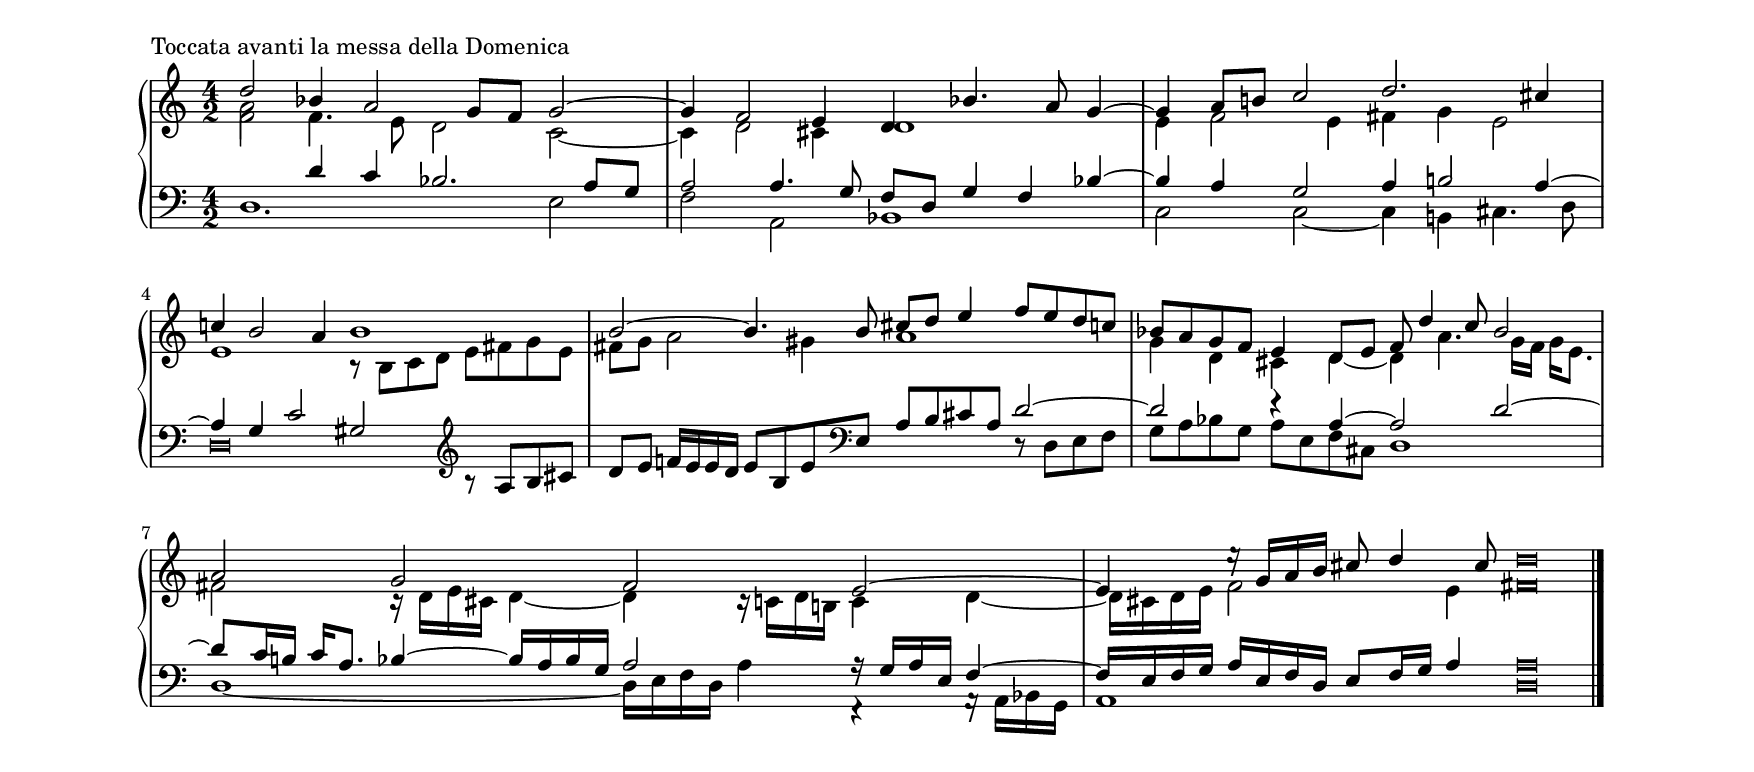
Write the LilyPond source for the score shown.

%! Title: Toccata avanti la messa della Domenica
%! Part: I
%! No: 1
%! Remark:

\version "2.22.1"
\include "italiano.ly"

%****************************************************************
% Start cut-&-pastable-section

%****************************************************************

\paper {
  % Set paper
  #(set-paper-size "a4landscape")
  indent = 0\mm
  line-width = 250\mm
  ragged-right = ##f
  line-width = #(- line-width (* mm 3.000000) (* mm 1))
}

\layout {
  \context {
    \Score
    \override SpacingSpanner.base-shortest-duration = #(ly:make-moment 1/16)
    \override SpacingSpanner.uniform-stretching = ##t 
  }
}

%*****************************************
%  Set Header
%*****************************************
\header {
  %title = "KYRIE"
  %subtitle = "Kyrie della Domenica"
  %subsubtitle = "Fiori Musicali"
  %composer = "G. Frescobaldi"
  %opus = "F.12/02"
  %tagline = "© 2022 Hautbois Project"
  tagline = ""
}

%*****************************************
% Start Voice
% Write the voices here
%*****************************************
MyMeter = \time 4/2
MyTempo = \tempo "Adantino"
MyKey = \key do \major
PieceName = "Toccata avanti la messa della Domenica"

PieceIS = \relative re'' {
  % bar 1 - 3
  re2 sib4 la2 sol8 fa sol2~ |
  sol4 fa2 mi4 re sib'4. la8 sol4~ |
  sol4 la8 si! do2 re2. dod4 |
  
  % bar 4 - 6
  do! si2 la4 si1 |
  si2~ si4. si8 dod re mi4 fa8 mi re do! |
  sib la sol fa mi4 re8 mi fa re'4 do8 sib2 | 
  
  % bar 7 - 8
  la2 sol fad mi~ |
  mi4 mi'16\rest sol, la si dod8 re4 dod8
  \once \override NoteHead.style = #'baroque
  re\breve*1/2 |
  
  \bar "|."
}

PieceIA = \relative la' {
  % bar 1 - 3
  la2 fa4. mi8 re2 do~ |
  do4 re2 dod4 re1 |
  mi4 fa2 mi4 fad sol mi2 |
  
  % bar 4 - 6
  mi1 si8\rest si do re mi fad sol mi |
  fad sol la2 sold4 la1 |
  sol4 re dod re~ re la'4. sol16 fa sol mi8. |
  
  % bar 7 - 8
  fad2 do16\rest re mi dod re4~ re do16\rest do re si! do4 re~ |
  re16 dod re mi fa2 mi4
  \once \override NoteHead.style = #'baroque
  fad\breve*1/2 |
  
  \bar "|."
}

PieceIT = \relative fa' {
  % bar 1 - 3
  \change Staff=up \once \stemDown fa2 \change Staff=down re4 do sib2. la8 sol |
  la2 la4. sol8 fa re sol4 fa sib~ |
  sib la sol2 la4 si!2 la4~ |
  
  % bar 4 - 6
  la4 sol do2 sold \clef "treble" si8\rest la si dod |
  re8 mi fa!16 mi mi re mi8 si mi \clef "bass" mi, la si dod la re2~ |
  re2 mi4\rest la,4~ la2 re2~ |
  
  % bar 7 - 8
  re8 do16 si! do la8. sib4~ sib16 la sib sol la2 la16\rest sol la mi fa4~ |
  fa16 mi fa sol la mi fa re mi8 fa16 sol la4
  \once \override NoteHead.style = #'baroque
  la\breve*1/2 |
  
  \bar "|."
}

PieceIB = \relative re {
  % bar 1 - 3
  re1. mi2 | fa la, sib1 |
  do2 do~ do4 si! dod4. re8 |
  
  % bar 4 - 6
  \once \override NoteHead.style = #'baroque
  re\breve*1 |
  s1. re8\rest re mi fa |
  sol8 la sib sol la mi fa dod re1 |
  
  % bar 7 - 8
  re1~ re16 mi fa re la'4 fa,4\rest la16\rest la sib sol |
  la1 \once \override NoteHead.style = #'baroque
  re\breve*1/2 |
  
  \bar "|."
}

%*****************************************
%  Start Score
%*****************************************

\markup { \vspace #1 }
\score {
  \header {
    piece = \PieceName
  }
  \new PianoStaff <<
    \new Staff = "up" {
      \clef "treble" 
      %\MyTempo
      \MyKey
      \MyMeter
      <<
        \PieceIS
        \\
        \PieceIA
      >>
    }
    \new Staff = "down" {
      \clef "bass" 
      %\MyTempo
      \MyKey
      \MyMeter
      <<
        \PieceIT
        \\
        \PieceIB
      >>
    }
  >>
}